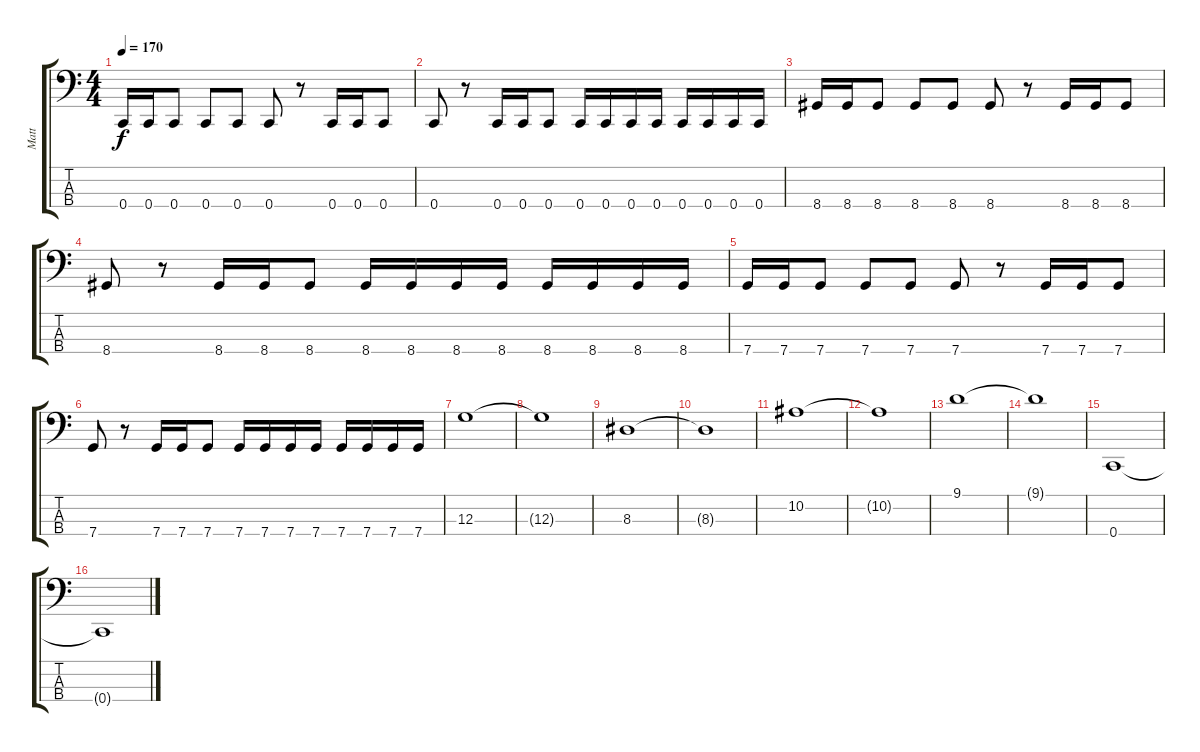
\track ("Matt" "Matt") {instrument electricbasspick}
\staff {score tabs}
\tuning (F2 C2 G1 C1) {hide}
\ts (4 4)
\tempo 170
\clef f4
\ks c
0.4.16{dy f} 0.4.16 0.4.8 0.4.8 0.4.8 0.4.8 r.8 0.4.16 0.4.16 0.4.8 |
0.4.8 r.8 0.4.16 0.4.16 0.4.8 0.4.16 0.4.16 0.4.16 0.4.16 0.4.16 0.4.16 0.4.16 0.4.16 |
8.4.16 8.4.16 8.4.8 8.4.8 8.4.8 8.4.8 r.8 8.4.16 8.4.16 8.4.8 |
8.4.8 r.8 8.4.16 8.4.16 8.4.8 8.4.16 8.4.16 8.4.16 8.4.16 8.4.16 8.4.16 8.4.16 8.4.16 |
7.4.16 7.4.16 7.4.8 7.4.8 7.4.8 7.4.8 r.8 7.4.16 7.4.16 7.4.8 |
7.4.8 r.8 7.4.16 7.4.16 7.4.8 7.4.16 7.4.16 7.4.16 7.4.16 7.4.16 7.4.16 7.4.16 7.4.16 |
12.3.1 |
12.3{t}.1 |
8.3.1 |
8.3{t}.1 |
10.2.1 |
10.2{t}.1 |
9.1.1 |
9.1{t}.1 |
0.4.1 |
0.4{t}.1
